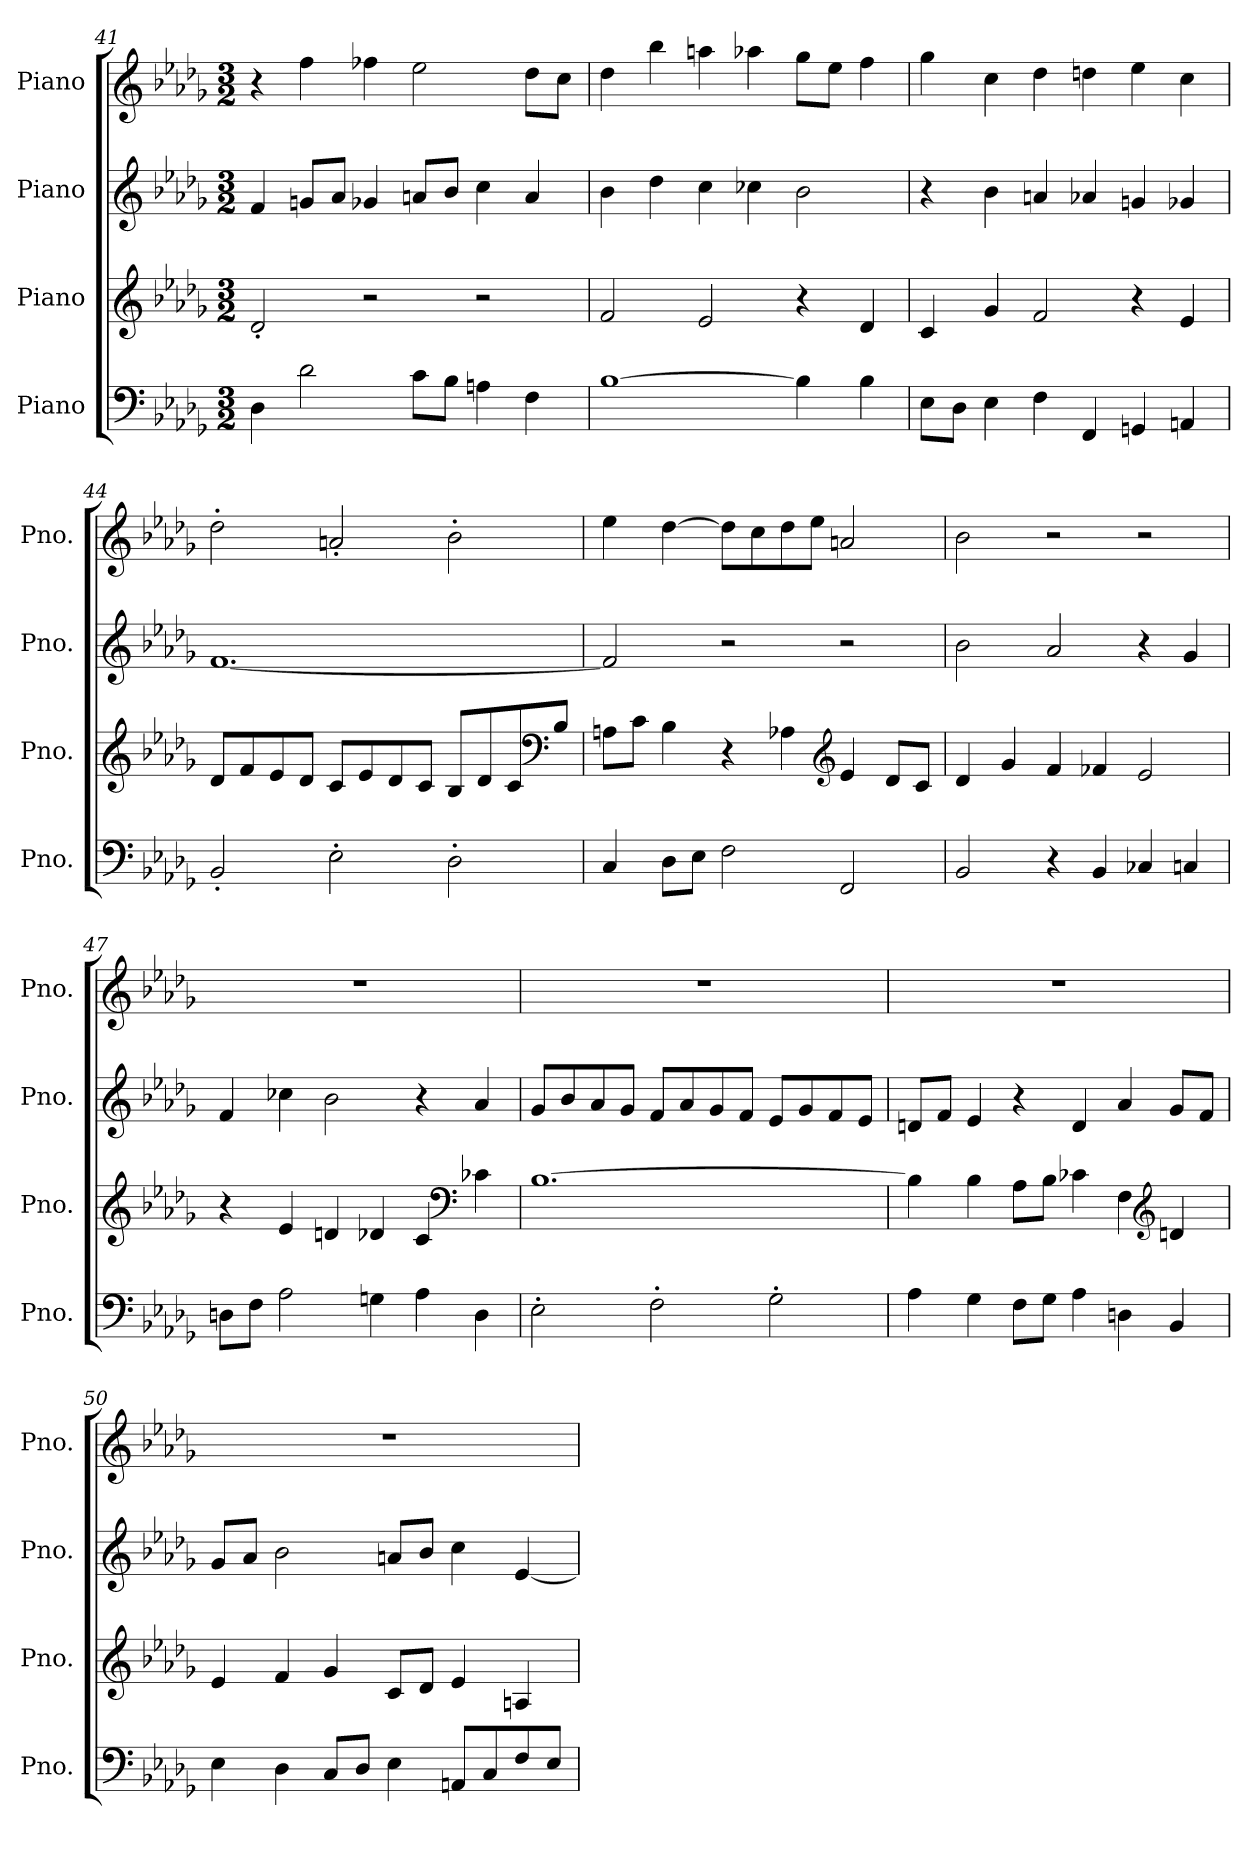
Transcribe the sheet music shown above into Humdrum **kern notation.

**kern	**kern	**kern	**kern
*part4	*part3	*part2	*part1
*staff4	*staff3	*staff2	*staff1
*I"Piano	*I"Piano	*I"Piano	*I"Piano
*I'Pno.	*I'Pno.	*I'Pno.	*I'Pno.
*clefF4	*clefG2	*clefG2	*clefG2
*k[b-e-a-d-g-]	*k[b-e-a-d-g-]	*k[b-e-a-d-g-]	*k[b-e-a-d-g-]
*M3/2	*M3/2	*M3/2	*M3/2
=41	=41	=41	=41
4D-\	2d-'/	4f/	4r
2d-\	.	8gn/L	4ff\
.	.	8a-/J	.
.	2r	4g-X/	4ff-X\
8c\L	.	8an/L	2ee-\
8B-\J	.	8b-/J	.
4An\	2r	4cc\	.
4F\	.	4a/	8dd-\L
.	.	.	8cc\J
!!LO:LB:g=z
=42	=42	=42	=42
[1B-	2f/	4b-\	4dd-\
.	.	4dd-\	4bb-\
.	2e-/	4cc\	4aan\
.	.	4cc-X\	4aa-X\
4B-\]	4r	2b-\	8gg-\L
.	.	.	8ee-\J
4B-\	4d-/	.	4ff\
=43	=43	=43	=43
8E-\L	4c/	4r	4gg-\
8D-\J	.	.	.
4E-\	4g-/	4b-\	4cc\
4F\	2f/	4an/	4dd-\
4FF/	.	4a-X/	4ddn\
4GGn/	4r	4gn/	4ee-\
4AAn/	4e-/	4g-X/	4cc\
=44	=44	=44	=44
2BB-'/	8d-/L	[1.f	2dd-'\
.	8f/	.	.
.	8e-/	.	.
.	8d-/J	.	.
2E-'\	8c/L	.	2an'/
.	8e-/	.	.
.	8d-/	.	.
.	8c/J	.	.
2D-'\	8B-/L	.	2b-'\
.	8d-/	.	.
.	8c/	.	.
*	*clefF4	*	*
.	8B-/J	.	.
!!LO:LB:g=z
=45	=45	=45	=45
4C/	8An\L	2f/]	4ee-\
.	8c\J	.	.
8D-\L	4B-\	.	[4dd-\
8E-\J	.	.	.
2F\	4r	2r	8dd-\L]
.	.	.	8cc\
.	4A-X\	.	8dd-\
.	.	.	8ee-\J
*	*clefG2	*	*
2FF/	4e-/	2r	2an/
.	8d-/L	.	.
.	8c/J	.	.
=46	=46	=46	=46
2BB-/	4d-/	2b-\	2b-\
.	4g-/	.	.
4r	4f/	2a-/	2r
4BB-/	4f-X/	.	.
4C-X/	2e-/	4r	2r
4Cn/	.	4g-/	.
=47	=47	=47	=47
8Dn\L	4r	4f/	1.r
8F\J	.	.	.
2A-\	4e-/	4cc-X\	.
.	4dn/	2b-\	.
4Gn\	4d-X/	.	.
4A-\	4c/	4r	.
*	*clefF4	*	*
4D\	4c-X\	4a-/	.
!!LO:PB:g=z
=48	=48	=48	=48
2E-'\	[1.B-	8g-/L	1.r
.	.	8b-/	.
.	.	8a-/	.
.	.	8g-/J	.
2F'\	.	8f/L	.
.	.	8a-/	.
.	.	8g-/	.
.	.	8f/J	.
2G-'\	.	8e-/L	.
.	.	8g-/	.
.	.	8f/	.
.	.	8e-/J	.
=49	=49	=49	=49
4A-\	4B-\]	8dn/L	1.r
.	.	8f/J	.
4G-\	4B-\	4e-/	.
8F\L	8A-\L	4r	.
8G-\J	8B-\J	.	.
4A-\	4c-X\	4d/	.
4Dn\	4F\	4a-/	.
*	*clefG2	*	*
4BB-/	4dn/	8g-/L	.
.	.	8f/J	.
=50	=50	=50	=50
4E-\	4e-/	8g-/L	1.r
.	.	8a-/J	.
4D-\	4f/	2b-\	.
8C/L	4g-/	.	.
8D-/J	.	.	.
4E-\	8c/L	8an/L	.
.	8d-/J	8b-/J	.
8AAn/L	4e-/	4cc\	.
8C/	.	.	.
8F/	4An/	[4e-/	.
8E-/J	.	.	.
=	=	=	=
*-	*-	*-	*-
